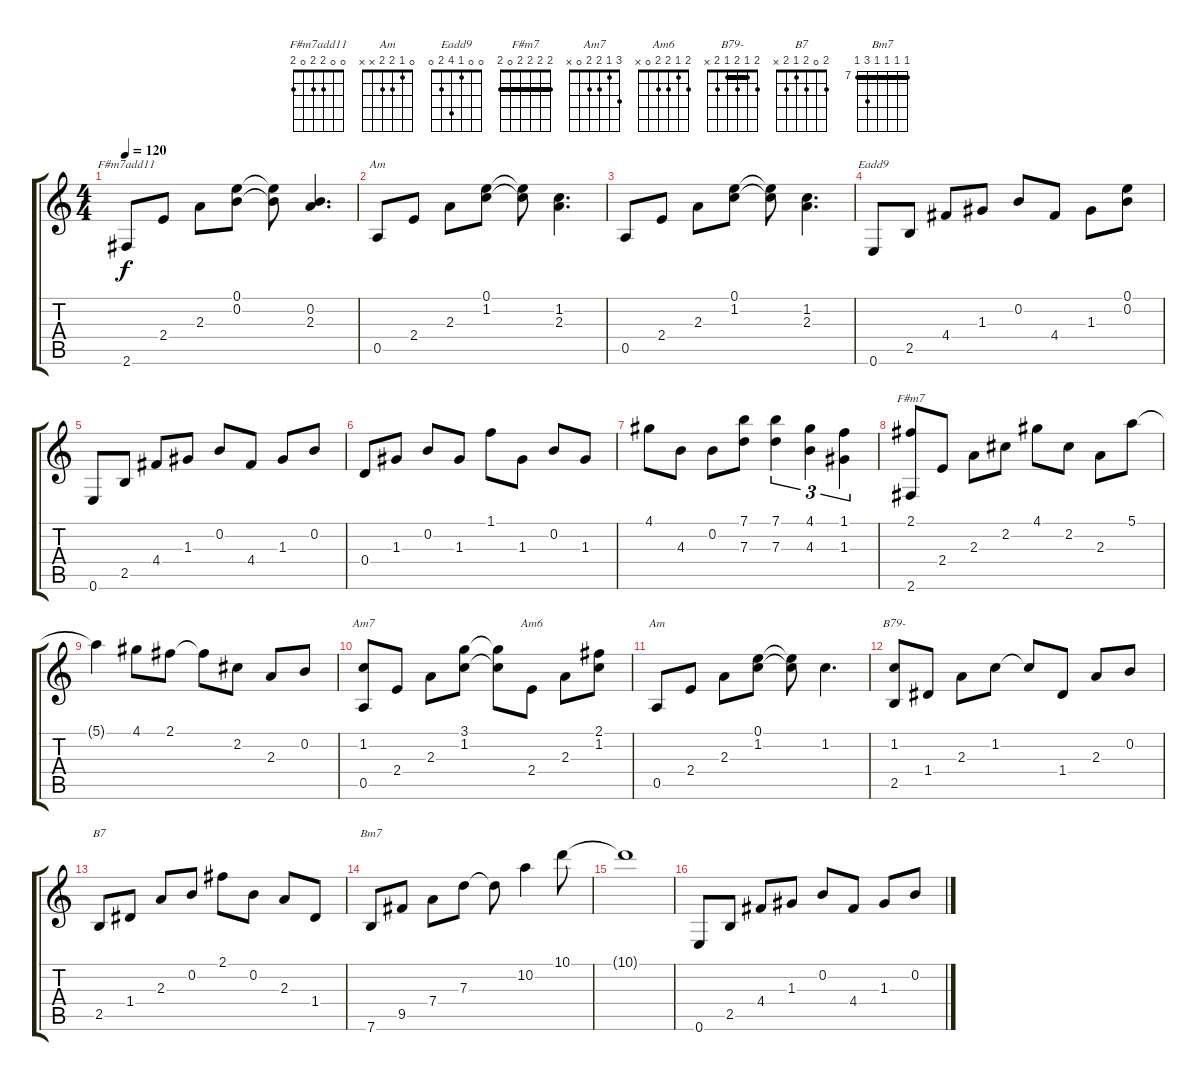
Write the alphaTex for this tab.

\track "" {instrument acousticguitarnylon}
\staff {score tabs}
\tuning (E4 B3 G3 D3 A2 E2) {hide}
\chord ("F#m7add11" 0 0 2 2 0 2)
\chord ("Am" 0 1 2 2 0 x)
\chord ("Eadd9" 0 0 1 4 2 0)
\chord ("F#m7" 2 2 2 2 0 2) {barre 2}
\chord ("Am7" 3 1 2 2 0 x)
\chord ("Am6" 2 1 2 2 0 x)
\chord ("Am" 0 1 2 2 x x)
\chord ("B79-" 2 1 2 1 2 x) {barre 1}
\chord ("B7" 2 0 2 1 2 x)
\chord ("Bm7" 7 7 7 7 9 7) {firstfret 7 barre 7}
\ts (4 4)
\tempo 120
\clef g2
\ks c
2.6.8{ch "F#m7add11" dy f} 2.4.8 2.3.8 (0.1 0.2).8 (0.1{t} 0.2{t}).8 (0.2 2.3).4{d} |
0.5.8{ch "Am"} 2.4.8 2.3.8 (0.1 1.2).8 (0.1{t} 1.2{t}).8 (1.2 2.3).4{d} |
0.5.8 2.4.8 2.3.8 (0.1 1.2).8 (0.1{t} 1.2{t}).8 (1.2 2.3).4{d} |
0.6.8{ch "Eadd9"} 2.5.8 4.4.8 1.3.8 0.2.8 4.4.8 1.3.8 (0.1 0.2).8 |
0.6.8 2.5.8 4.4.8 1.3.8 0.2.8 4.4.8 1.3.8 0.2.8 |
0.4.8 1.3.8 0.2.8 1.3.8 1.1.8 1.3.8 0.2.8 1.3.8 |
4.1.8 4.3.8 0.2.8 (7.1 7.3).8 (7.1 7.3).4{tu (3 2)} (4.1 4.3).4{tu (3 2)} (1.1 1.3).4{tu (3 2)} |
(2.1 2.6).8{ch "F#m7"} 2.4.8 2.3.8 2.2.8 4.1.8 2.2.8 2.3.8 5.1.8 |
5.1{t}.4 4.1.8 2.1.8 2.1{t}.8 2.2.8 2.3.8 0.2.8 |
(1.2 0.5).8{ch "Am7"} 2.4.8 2.3.8 (3.1 1.2).8 (3.1{t} 1.2{t}).8 2.4.8{ch "Am6"} 2.3.8 (2.1 1.2).8 |
0.5.8{ch "Am"} 2.4.8 2.3.8 (0.1 1.2).8 (0.1{t} 1.2{t}).8 1.2.4{d} |
(1.2 2.5).8{ch "B79-"} 1.4.8 2.3.8 1.2.8 1.2{t}.8 1.4.8 2.3.8 0.2.8 |
2.5.8{ch "B7"} 1.4.8 2.3.8 0.2.8 2.1.8 0.2.8 2.3.8 1.4.8 |
7.6.8{ch "Bm7"} 9.5.8 7.4.8 7.3.8 7.3{t}.8 10.2.4 10.1.8 |
10.1{t}.1 |
0.6.8 2.5.8 4.4.8 1.3.8 0.2.8 4.4.8 1.3.8 0.2.8
